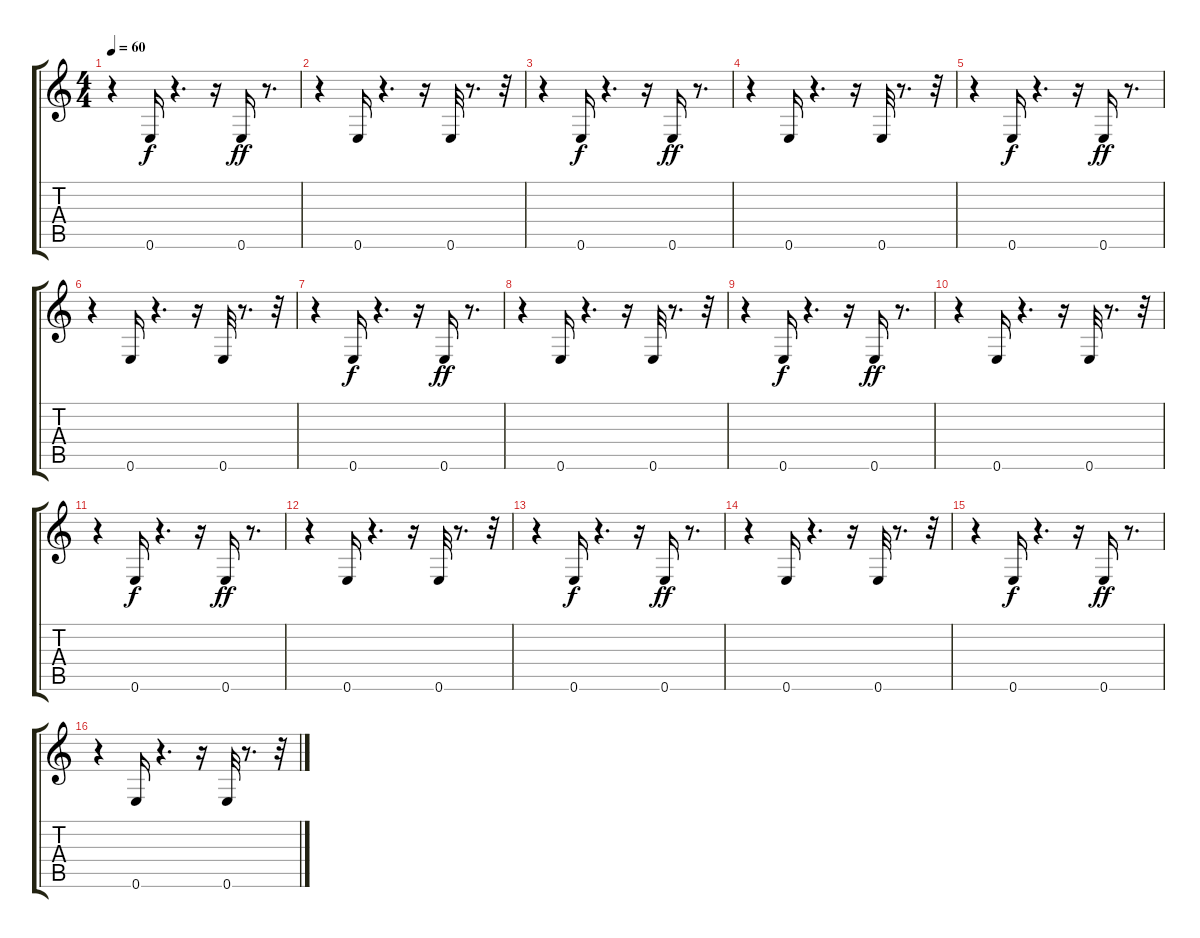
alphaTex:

\track "" {instrument acousticguitarsteel}
\staff {score tabs}
\tuning (E4 B3 G3 D3 A2 E2) {hide}
\ts (4 4)
\tempo 60
\clef g2
\ks c
r.4{dy ff} 0.6.16{dy f} r.4{d} r.16 0.6.16{dy ff} r.8{d} |
r.4 0.6.16 r.4{d} r.16 0.6.32 r.8{d} r.32 |
r.4 0.6.16{dy f} r.4{d} r.16 0.6.16{dy ff} r.8{d} |
r.4 0.6.16 r.4{d} r.16 0.6.32 r.8{d} r.32 |
r.4 0.6.16{dy f} r.4{d} r.16 0.6.16{dy ff} r.8{d} |
r.4 0.6.16 r.4{d} r.16 0.6.32 r.8{d} r.32 |
r.4 0.6.16{dy f} r.4{d} r.16 0.6.16{dy ff} r.8{d} |
r.4 0.6.16 r.4{d} r.16 0.6.32 r.8{d} r.32 |
r.4 0.6.16{dy f} r.4{d} r.16 0.6.16{dy ff} r.8{d} |
r.4 0.6.16 r.4{d} r.16 0.6.32 r.8{d} r.32 |
r.4 0.6.16{dy f} r.4{d} r.16 0.6.16{dy ff} r.8{d} |
r.4 0.6.16 r.4{d} r.16 0.6.32 r.8{d} r.32 |
r.4 0.6.16{dy f} r.4{d} r.16 0.6.16{dy ff} r.8{d} |
r.4 0.6.16 r.4{d} r.16 0.6.32 r.8{d} r.32 |
r.4 0.6.16{dy f} r.4{d} r.16 0.6.16{dy ff} r.8{d} |
r.4 0.6.16 r.4{d} r.16 0.6.32 r.8{d} r.32
